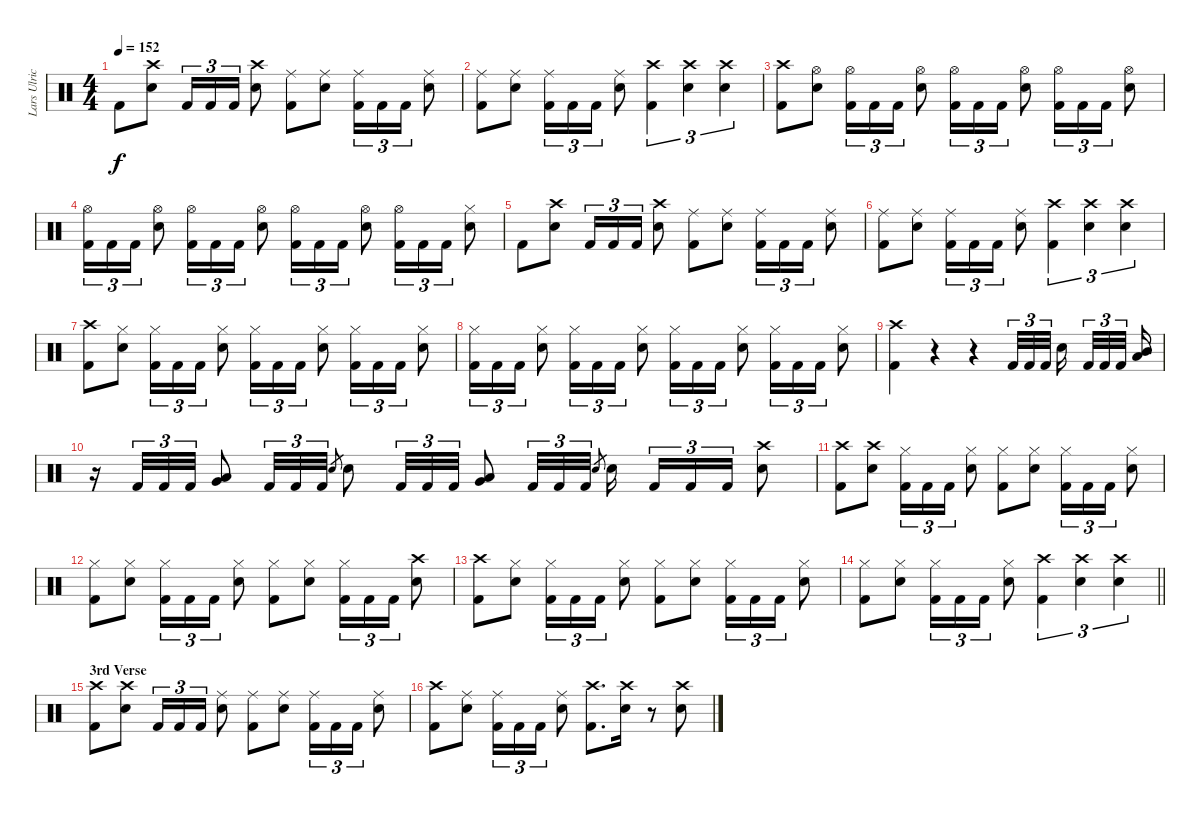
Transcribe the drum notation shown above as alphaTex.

\track ("Lars Ulrich - Drums" "Lars Ulric") {instrument percussion}
\staff {score}
\articulation defaults
\ts (4 4)
\tempo 152
\clef neutral
\ks c "Kick (hit) 2".8{dy f}
("Crash high (hit)" "Snare (hit) 2").8 "Kick (hit) 2".16{tu (3 2)} "Kick (hit) 2".16{tu (3 2)} "Kick (hit) 2".16{tu (3 2)} ("Crash high (hit)" "Snare (hit) 2").8 ("Ride (middle)" "Kick (hit) 2").8 ("Ride (middle)" "Snare (hit) 2").8 ("Ride (middle)" "Kick (hit) 2").16{tu (3 2)} "Kick (hit) 2".16{tu (3 2)} "Kick (hit) 2".16{tu (3 2)} ("Ride (middle)" "Snare (hit) 2").8 |
("Ride (middle)" "Kick (hit) 2").8 ("Ride (middle)" "Snare (hit) 2").8 ("Ride (middle)" "Kick (hit) 2").16{tu (3 2)} "Kick (hit) 2".16{tu (3 2)} "Kick (hit) 2".16{tu (3 2)} ("Ride (middle)" "Snare (hit) 2").8 ("Crash high (hit)" "Kick (hit) 2").4{tu (3 2)} ("Crash high (hit)" "Snare (hit) 2").4{tu (3 2)} ("Crash high (hit)" "Snare (hit) 2").4{tu (3 2)} |
("Crash high (hit)" "Kick (hit) 2").8 ("Hi-Hat (open)" "Snare (hit) 2").8 ("Hi-Hat (open)" "Kick (hit) 2").16{tu (3 2)} "Kick (hit) 2".16{tu (3 2)} "Kick (hit) 2".16{tu (3 2)} ("Hi-Hat (open)" "Snare (hit) 2").8 ("Hi-Hat (open)" "Kick (hit) 2").16{tu (3 2)} "Kick (hit) 2".16{tu (3 2)} "Kick (hit) 2".16{tu (3 2)} ("Hi-Hat (open)" "Snare (hit) 2").8 ("Hi-Hat (open)" "Kick (hit) 2").16{tu (3 2)} "Kick (hit) 2".16{tu (3 2)} "Kick (hit) 2".16{tu (3 2)} ("Hi-Hat (open)" "Snare (hit) 2").8 |
("Hi-Hat (open)" "Kick (hit) 2").16{tu (3 2)} "Kick (hit) 2".16{tu (3 2)} "Kick (hit) 2".16{tu (3 2)} ("Hi-Hat (open)" "Snare (hit) 2").8 ("Hi-Hat (open)" "Kick (hit) 2").16{tu (3 2)} "Kick (hit) 2".16{tu (3 2)} "Kick (hit) 2".16{tu (3 2)} ("Hi-Hat (open)" "Snare (hit) 2").8 ("Hi-Hat (open)" "Kick (hit) 2").16{tu (3 2)} "Kick (hit) 2".16{tu (3 2)} "Kick (hit) 2".16{tu (3 2)} ("Hi-Hat (open)" "Snare (hit) 2").8 ("Hi-Hat (open)" "Kick (hit) 2").16{tu (3 2)} "Kick (hit) 2".16{tu (3 2)} "Kick (hit) 2".16{tu (3 2)} ("Hi-Hat (closed)" "Snare (hit) 2").8 |
"Kick (hit) 2".8 ("Crash high (hit)" "Snare (hit) 2").8 "Kick (hit) 2".16{tu (3 2)} "Kick (hit) 2".16{tu (3 2)} "Kick (hit) 2".16{tu (3 2)} ("Crash high (hit)" "Snare (hit) 2").8 ("Ride (middle)" "Kick (hit) 2").8 ("Ride (middle)" "Snare (hit) 2").8 ("Ride (middle)" "Kick (hit) 2").16{tu (3 2)} "Kick (hit) 2".16{tu (3 2)} "Kick (hit) 2".16{tu (3 2)} ("Ride (middle)" "Snare (hit) 2").8 |
("Ride (middle)" "Kick (hit) 2").8 ("Ride (middle)" "Snare (hit) 2").8 ("Ride (middle)" "Kick (hit) 2").16{tu (3 2)} "Kick (hit) 2".16{tu (3 2)} "Kick (hit) 2".16{tu (3 2)} ("Ride (middle)" "Snare (hit) 2").8 ("Crash high (hit)" "Kick (hit) 2").4{tu (3 2)} ("Crash high (hit)" "Snare (hit) 2").4{tu (3 2)} ("Crash high (hit)" "Snare (hit) 2").4{tu (3 2)} |
("Crash high (hit)" "Kick (hit) 2").8 ("Hi-Hat (closed)" "Snare (hit) 2").8 ("Hi-Hat (closed)" "Kick (hit) 2").16{tu (3 2)} "Kick (hit) 2".16{tu (3 2)} "Kick (hit) 2".16{tu (3 2)} ("Hi-Hat (closed)" "Snare (hit) 2").8 ("Hi-Hat (closed)" "Kick (hit) 2").16{tu (3 2)} "Kick (hit) 2".16{tu (3 2)} "Kick (hit) 2".16{tu (3 2)} ("Hi-Hat (closed)" "Snare (hit) 2").8 ("Hi-Hat (closed)" "Kick (hit) 2").16{tu (3 2)} "Kick (hit) 2".16{tu (3 2)} "Kick (hit) 2".16{tu (3 2)} ("Hi-Hat (closed)" "Snare (hit) 2").8 |
("Hi-Hat (closed)" "Kick (hit) 2").16{tu (3 2)} "Kick (hit) 2".16{tu (3 2)} "Kick (hit) 2".16{tu (3 2)} ("Hi-Hat (closed)" "Snare (hit) 2").8 ("Hi-Hat (closed)" "Kick (hit) 2").16{tu (3 2)} "Kick (hit) 2".16{tu (3 2)} "Kick (hit) 2".16{tu (3 2)} ("Hi-Hat (closed)" "Snare (hit) 2").8 ("Hi-Hat (closed)" "Kick (hit) 2").16{tu (3 2)} "Kick (hit) 2".16{tu (3 2)} "Kick (hit) 2".16{tu (3 2)} ("Hi-Hat (closed)" "Snare (hit) 2").8 ("Hi-Hat (closed)" "Kick (hit) 2").16{tu (3 2)} "Kick (hit) 2".16{tu (3 2)} "Kick (hit) 2".16{tu (3 2)} ("Hi-Hat (closed)" "Snare (hit) 2").8 |
("Crash high (hit)" "Kick (hit) 2").4 r.4 r.4 "Kick (hit) 2".32{tu (3 2)} "Kick (hit) 2".32{tu (3 2)} "Kick (hit) 2".32{tu (3 2)} "Snare (hit) 2".16 "Kick (hit) 2".32{tu (3 2)} "Kick (hit) 2".32{tu (3 2)} "Kick (hit) 2".32{tu (3 2)} ("Mid Tom (hit)" "Low Tom (hit)").16 |
r.16 "Kick (hit) 2".32{tu (3 2)} "Kick (hit) 2".32{tu (3 2)} "Kick (hit) 2".32{tu (3 2)} ("Low Tom (hit)" "Very Low Tom (hit)").8 "Kick (hit) 2".32{tu (3 2)} "Kick (hit) 2".32{tu (3 2)} "Kick (hit) 2".32{tu (3 2)} "Snare (hit) 2".8{gr} "Snare (hit) 2".8 "Kick (hit) 2".32{tu (3 2)} "Kick (hit) 2".32{tu (3 2)} "Kick (hit) 2".32{tu (3 2)} ("Low Tom (hit)" "Very Low Tom (hit)").8 "Kick (hit) 2".32{tu (3 2)} "Kick (hit) 2".32{tu (3 2)} "Kick (hit) 2".32{tu (3 2)} "Snare (hit) 2".8{gr} "Snare (hit) 2".16 "Kick (hit) 2".16{tu (3 2)} "Kick (hit) 2".16{tu (3 2)} "Kick (hit) 2".16{tu (3 2)} ("Crash high (hit)" "Snare (hit) 2").8 |
("Crash high (hit)" "Kick (hit) 2").8 ("Crash high (hit)" "Snare (hit) 2").8 ("Hi-Hat (closed)" "Kick (hit) 2").16{tu (3 2)} "Kick (hit) 2".16{tu (3 2)} "Kick (hit) 2".16{tu (3 2)} ("Hi-Hat (closed)" "Snare (hit) 2").8 ("Hi-Hat (closed)" "Kick (hit) 2").8 ("Hi-Hat (closed)" "Snare (hit) 2").8 ("Hi-Hat (closed)" "Kick (hit) 2").16{tu (3 2)} "Kick (hit) 2".16{tu (3 2)} "Kick (hit) 2".16{tu (3 2)} ("Hi-Hat (closed)" "Snare (hit) 2").8 |
("Hi-Hat (closed)" "Kick (hit) 2").8 ("Hi-Hat (closed)" "Snare (hit) 2").8 ("Hi-Hat (closed)" "Kick (hit) 2").16{tu (3 2)} "Kick (hit) 2".16{tu (3 2)} "Kick (hit) 2".16{tu (3 2)} ("Hi-Hat (closed)" "Snare (hit) 2").8 ("Hi-Hat (closed)" "Kick (hit) 2").8 ("Hi-Hat (closed)" "Snare (hit) 2").8 ("Hi-Hat (closed)" "Kick (hit) 2").16{tu (3 2)} "Kick (hit) 2".16{tu (3 2)} "Kick (hit) 2".16{tu (3 2)} ("Crash high (hit)" "Snare (hit) 2").8 |
("Crash high (hit)" "Kick (hit) 2").8 ("Hi-Hat (closed)" "Snare (hit) 2").8 ("Hi-Hat (closed)" "Kick (hit) 2").16{tu (3 2)} "Kick (hit) 2".16{tu (3 2)} "Kick (hit) 2".16{tu (3 2)} ("Hi-Hat (closed)" "Snare (hit) 2").8 ("Hi-Hat (closed)" "Kick (hit) 2").8 ("Hi-Hat (closed)" "Snare (hit) 2").8 ("Hi-Hat (closed)" "Kick (hit) 2").16{tu (3 2)} "Kick (hit) 2".16{tu (3 2)} "Kick (hit) 2".16{tu (3 2)} ("Hi-Hat (closed)" "Snare (hit) 2").8 |
\barLineRight lightlight
("Hi-Hat (closed)" "Kick (hit) 2").8 ("Hi-Hat (closed)" "Snare (hit) 2").8 ("Hi-Hat (closed)" "Kick (hit) 2").16{tu (3 2)} "Kick (hit) 2".16{tu (3 2)} "Kick (hit) 2".16{tu (3 2)} ("Hi-Hat (closed)" "Snare (hit) 2").8 ("Crash high (hit)" "Kick (hit) 2").4{tu (3 2)} ("Crash high (hit)" "Snare (hit) 2").4{tu (3 2)} ("Crash high (hit)" "Snare (hit) 2").4{tu (3 2)} |
\section ("" "3rd Verse")
("Crash high (hit)" "Kick (hit) 2").8 ("Crash high (hit)" "Snare (hit) 2").8 "Kick (hit) 2".16{tu (3 2)} "Kick (hit) 2".16{tu (3 2)} "Kick (hit) 2".16{tu (3 2)} ("Ride (middle)" "Snare (hit) 2").8 ("Ride (middle)" "Kick (hit) 2").8 ("Ride (middle)" "Snare (hit) 2").8 ("Ride (middle)" "Kick (hit) 2").16{tu (3 2)} "Kick (hit) 2".16{tu (3 2)} "Kick (hit) 2".16{tu (3 2)} ("Ride (middle)" "Snare (hit) 2").8 |
("Crash high (hit)" "Kick (hit) 2").8 ("Ride (middle)" "Snare (hit) 2").8 ("Ride (middle)" "Kick (hit) 2").16{tu (3 2)} "Kick (hit) 2".16{tu (3 2)} "Kick (hit) 2".16{tu (3 2)} ("Ride (middle)" "Snare (hit) 2").8 ("Crash high (hit)" "Kick (hit) 2").8{d} ("Crash high (hit)" "Snare (hit) 2").16 r.8 ("Crash high (hit)" "Snare (hit) 2").8
